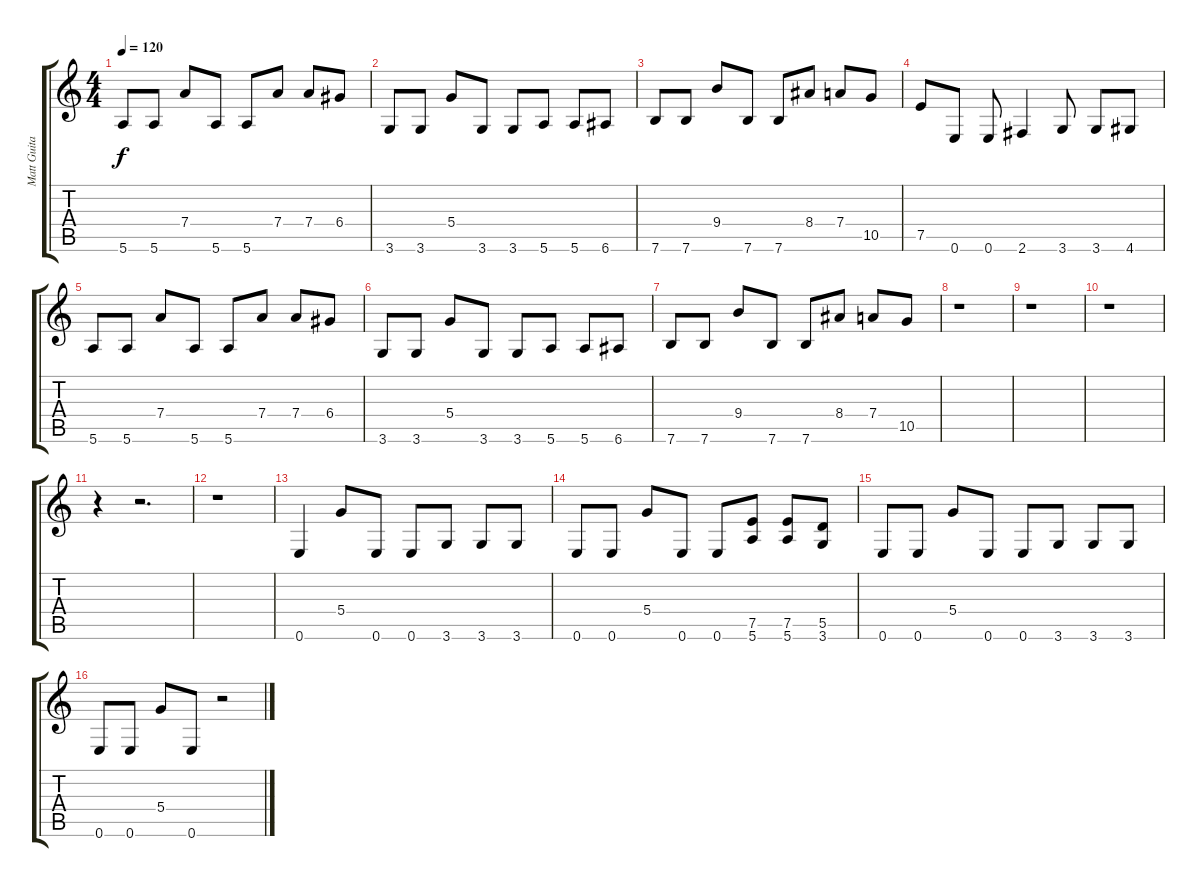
\track ("Matt Guitar" "Matt Guita") {instrument overdrivenguitar}
\staff {score tabs}
\tuning (E4 B3 G3 D3 A2 E2) {hide}
\ts (4 4)
\tempo 120
\clef g2
\ks c
5.6.8{dy f} 5.6.8 7.4.8 5.6.8 5.6.8 7.4.8 7.4.8 6.4.8 |
3.6.8 3.6.8 5.4.8 3.6.8 3.6.8 5.6.8 5.6.8 6.6.8 |
7.6.8 7.6.8 9.4.8 7.6.8 7.6.8 8.4.8 7.4.8 10.5.8 |
7.5.8 0.6.8 0.6.8 2.6.4 3.6.8 3.6.8 4.6.8 |
5.6.8 5.6.8 7.4.8 5.6.8 5.6.8 7.4.8 7.4.8 6.4.8 |
3.6.8 3.6.8 5.4.8 3.6.8 3.6.8 5.6.8 5.6.8 6.6.8 |
7.6.8 7.6.8 9.4.8 7.6.8 7.6.8 8.4.8 7.4.8 10.5.8 |
r.1 |
r.1 |
r.1 |
r.4 r.2{d} |
r.1 |
0.6.4 5.4.8 0.6.8 0.6.8 3.6.8 3.6.8 3.6.8 |
0.6.8 0.6.8 5.4.8 0.6.8 0.6.8 (7.5 5.6).8 (7.5 5.6).8 (5.5 3.6).8 |
0.6.8 0.6.8 5.4.8 0.6.8 0.6.8 3.6.8 3.6.8 3.6.8 |
0.6.8 0.6.8 5.4.8 0.6.8 r.2
